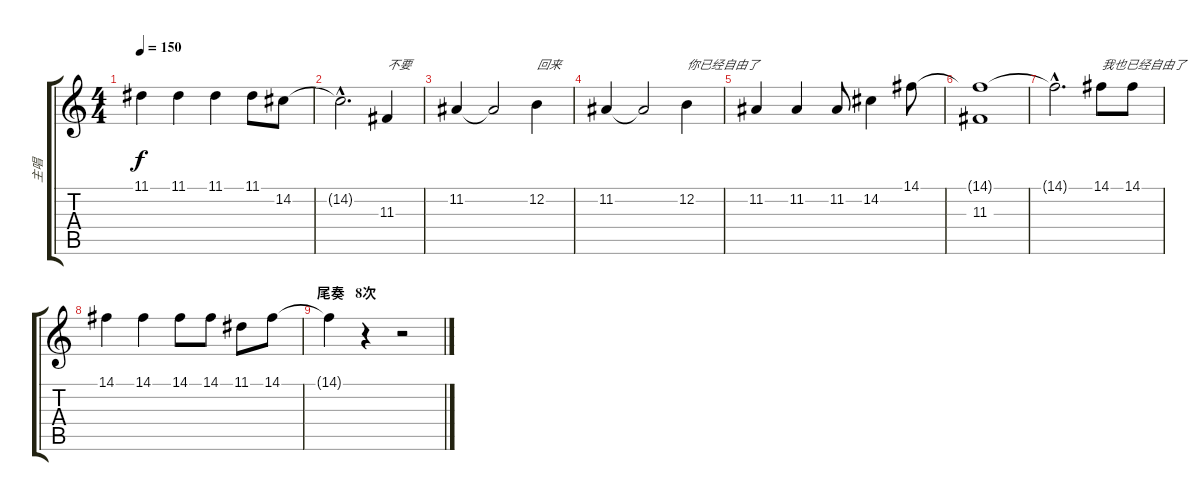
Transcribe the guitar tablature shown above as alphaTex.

\track ("主唱" "主唱") {instrument accordion}
\staff {score tabs}
\tuning (E4 B3 G3 D3 A2 E2) {hide}
\ts (4 4)
\tempo 150
\clef g2
\ks c
11.1{t}.4{dy f} 11.1.4 11.1.4 11.1.8 14.2.8 |
14.2{hac t}.2{d} 11.3.4{txt "不要"} |
11.2.4 11.2{t}.2 12.2.4{txt "回来"} |
11.2.4 11.2{t}.2 12.2.4{txt "你已经自由了"} |
11.2.4 11.2.4 11.2.8 14.2.4 14.1.8 |
(14.1{t} 11.3).1 |
14.1{hac t}.2{d} 14.1.8{txt "我也已经自由了"} 14.1.8 |
14.1.4 14.1.4 14.1.8 14.1.8 11.1.8 14.1.8 |
\section ("" "尾奏   8次")
14.1{t}.4 r.4 r.2
